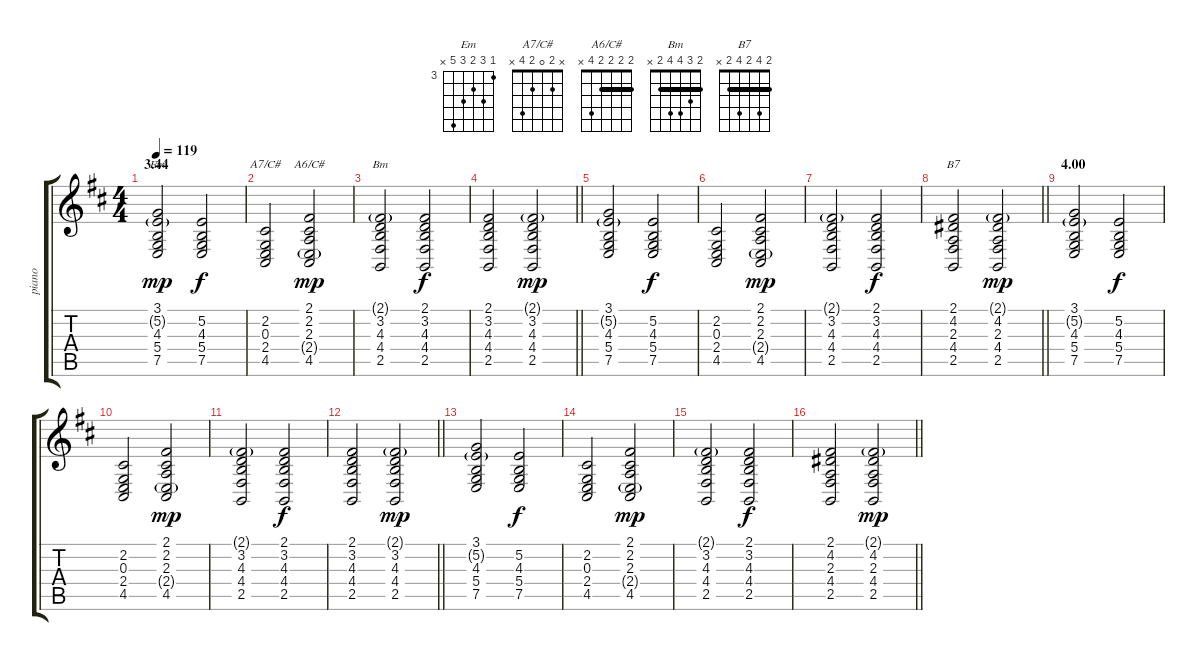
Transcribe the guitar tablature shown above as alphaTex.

\track ("piano" "piano") {instrument electricpiano1}
\staff {score tabs}
\tuning (E4 B3 G3 D3 A2 E2) {hide}
\chord ("Em" 3 5 4 5 7 x) {firstfret 3}
\chord ("A7/C#" x 2 0 2 4 x)
\chord ("A6/C#" 2 2 2 2 4 x) {barre 2}
\chord ("Bm" 2 3 4 4 2 x) {barre 2}
\chord ("B7" 2 4 2 4 2 x) {barre 2}
\ts (4 4)
\section ("" "3.44")
\tempo 119
\clef g2
\ks d
(3.1 5.2{g} 4.3 5.4 7.5).2{ch "Em" dy mp} (5.2 4.3 5.4 7.5).2{dy f} |
(2.2 0.3 2.4 4.5).2{ch "A7/C#"} (2.1 2.2 2.3 2.4{g} 4.5).2{ch "A6/C#" dy mp} |
(2.1{g} 3.2 4.3 4.4 2.5).2{ch "Bm"} (2.1 3.2 4.3 4.4 2.5).2{dy f} |
\barLineRight lightlight
(2.1 3.2 4.3 4.4 2.5).2 (2.1{g} 3.2 4.3 4.4 2.5).2{dy mp} |
(3.1 5.2{g} 4.3 5.4 7.5).2 (5.2 4.3 5.4 7.5).2{dy f} |
(2.2 0.3 2.4 4.5).2 (2.1 2.2 2.3 2.4{g} 4.5).2{dy mp} |
(2.1{g} 3.2 4.3 4.4 2.5).2 (2.1 3.2 4.3 4.4 2.5).2{dy f} |
\barLineRight lightlight
(2.1 4.2 2.3 4.4 2.5).2{ch "B7"} (2.1{g} 4.2 2.3 4.4 2.5).2{dy mp} |
\section ("" "4.00")
(3.1 5.2{g} 4.3 5.4 7.5).2 (5.2 4.3 5.4 7.5).2{dy f} |
(2.2 0.3 2.4 4.5).2 (2.1 2.2 2.3 2.4{g} 4.5).2{dy mp} |
(2.1{g} 3.2 4.3 4.4 2.5).2 (2.1 3.2 4.3 4.4 2.5).2{dy f} |
\barLineRight lightlight
(2.1 3.2 4.3 4.4 2.5).2 (2.1{g} 3.2 4.3 4.4 2.5).2{dy mp} |
(3.1 5.2{g} 4.3 5.4 7.5).2 (5.2 4.3 5.4 7.5).2{dy f} |
(2.2 0.3 2.4 4.5).2 (2.1 2.2 2.3 2.4{g} 4.5).2{dy mp} |
(2.1{g} 3.2 4.3 4.4 2.5).2 (2.1 3.2 4.3 4.4 2.5).2{dy f} |
\barLineRight lightlight
(2.1 4.2 2.3 4.4 2.5).2 (2.1{g} 4.2 2.3 4.4 2.5).2{dy mp}
